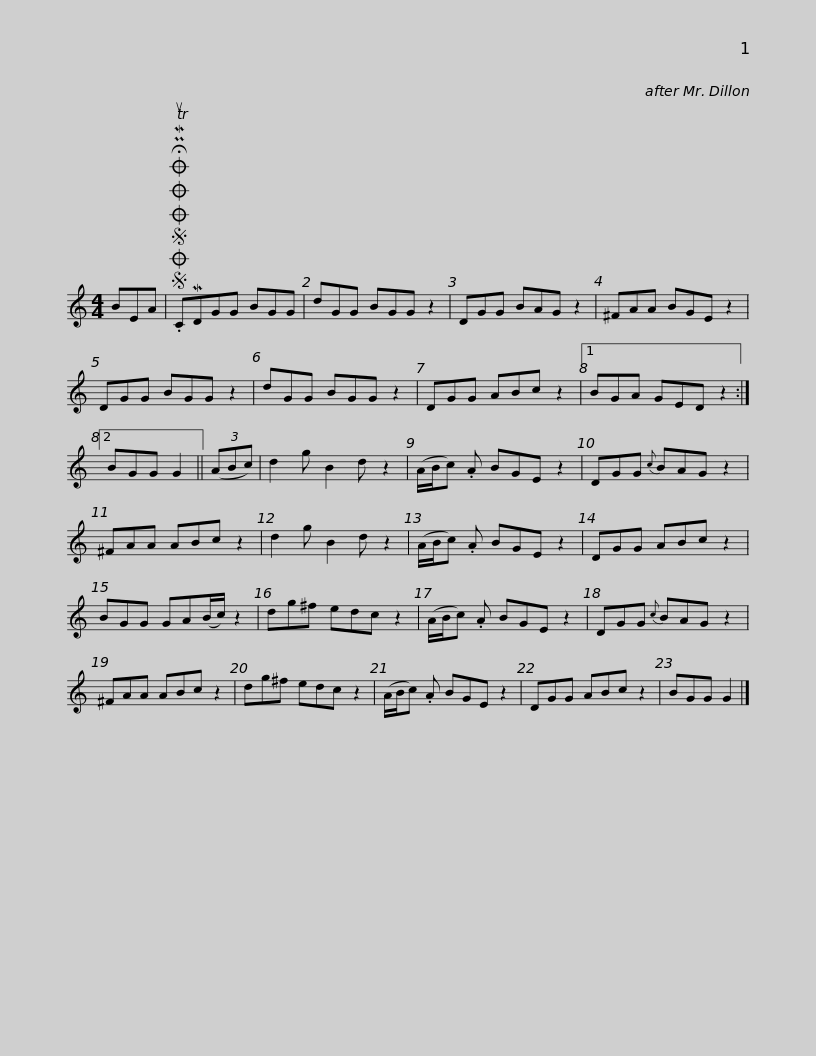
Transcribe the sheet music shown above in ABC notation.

X:1
L:1/8
M:4/4
I:linebreak $
K:C
V:1 treble
V:1
 BEA |SOSOOO .!fermata!PMTuCMDGG BGG | dGG BGG z2 | DGG BAG z2 | ^FAA BGE z2 | %5
 DGG BGG z2 |$ dGG BGG z2 | DGG ABc z2 |1 BGA GED z2 :|2 BGG G2 || %10
 (3(ABc) | d2 g B2 d z2 | (A/B/c) .A BGE z2 |$ DGG{c} BAG z2 | ^FAA ABc z2 | %15
 d2 g B2 d z2 | (A/B/c) .A BGE z2 | DGG ABc z2 | BGG GA(B/c/) z2 |$ dg^f edc z2 | %20
 (A/B/c) .A BGE z2 | DGG{c} BAG z2 | ^FAA ABc z2 | dg^f edc z2 | (A/B/c) .A BGE z2 |$ %25
 DGG ABc z2 | BGG G2 |] %27
